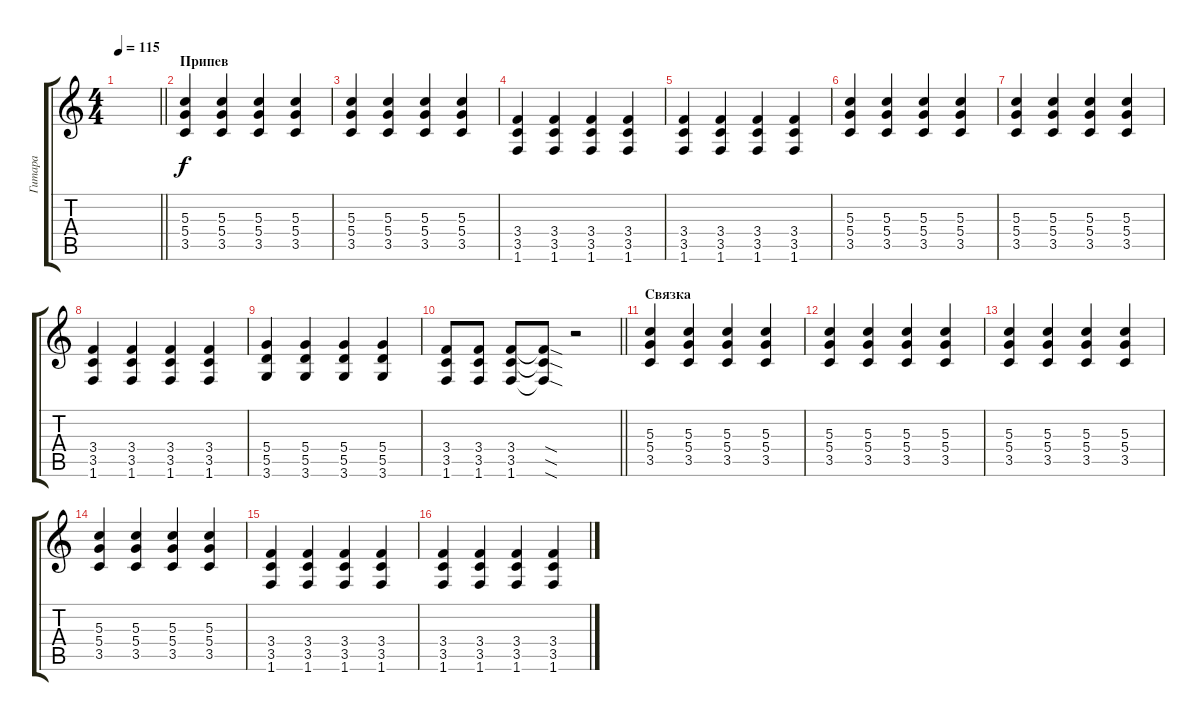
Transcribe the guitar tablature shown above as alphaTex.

\track ("Гитара" "Гитара") {instrument electricguitarclean}
\staff {score tabs}
\tuning (E4 B3 G3 D3 A2 E2) {hide}
\ts (4 4)
\tempo 115
\clef g2
\barLineRight lightlight
\ks c
|
\section ("" "Припев")
(5.3 5.4 3.5).4{volume 11 instrument distortionguitar} (5.3 5.4 3.5).4 (5.3 5.4 3.5).4 (5.3 5.4 3.5).4 |
(5.3 5.4 3.5).4 (5.3 5.4 3.5).4 (5.3 5.4 3.5).4 (5.3 5.4 3.5).4 |
(3.4 3.5 1.6).4 (3.4 3.5 1.6).4 (3.4 3.5 1.6).4 (3.4 3.5 1.6).4 |
(3.4 3.5 1.6).4 (3.4 3.5 1.6).4 (3.4 3.5 1.6).4 (3.4 3.5 1.6).4 |
(5.3 5.4 3.5).4 (5.3 5.4 3.5).4 (5.3 5.4 3.5).4 (5.3 5.4 3.5).4 |
(5.3 5.4 3.5).4 (5.3 5.4 3.5).4 (5.3 5.4 3.5).4 (5.3 5.4 3.5).4 |
(3.4 3.5 1.6).4 (3.4 3.5 1.6).4 (3.4 3.5 1.6).4 (3.4 3.5 1.6).4 |
(5.4 5.5 3.6).4 (5.4 5.5 3.6).4 (5.4 5.5 3.6).4 (5.4 5.5 3.6).4 |
\barLineRight lightlight
(3.4 3.5 1.6).8 (3.4 3.5 1.6).8 (3.4 3.5 1.6).8 (3.4{sod t} 3.5{sod t} 1.6{sod t}).8 r.2 |
\section ("" "Связка")
(5.3 5.4 3.5).4 (5.3 5.4 3.5).4 (5.3 5.4 3.5).4 (5.3 5.4 3.5).4 |
(5.3 5.4 3.5).4 (5.3 5.4 3.5).4 (5.3 5.4 3.5).4 (5.3 5.4 3.5).4 |
(5.3 5.4 3.5).4 (5.3 5.4 3.5).4 (5.3 5.4 3.5).4 (5.3 5.4 3.5).4 |
(5.3 5.4 3.5).4 (5.3 5.4 3.5).4 (5.3 5.4 3.5).4 (5.3 5.4 3.5).4 |
(3.4 3.5 1.6).4 (3.4 3.5 1.6).4 (3.4 3.5 1.6).4 (3.4 3.5 1.6).4 |
(3.4 3.5 1.6).4 (3.4 3.5 1.6).4 (3.4 3.5 1.6).4 (3.4 3.5 1.6).4
